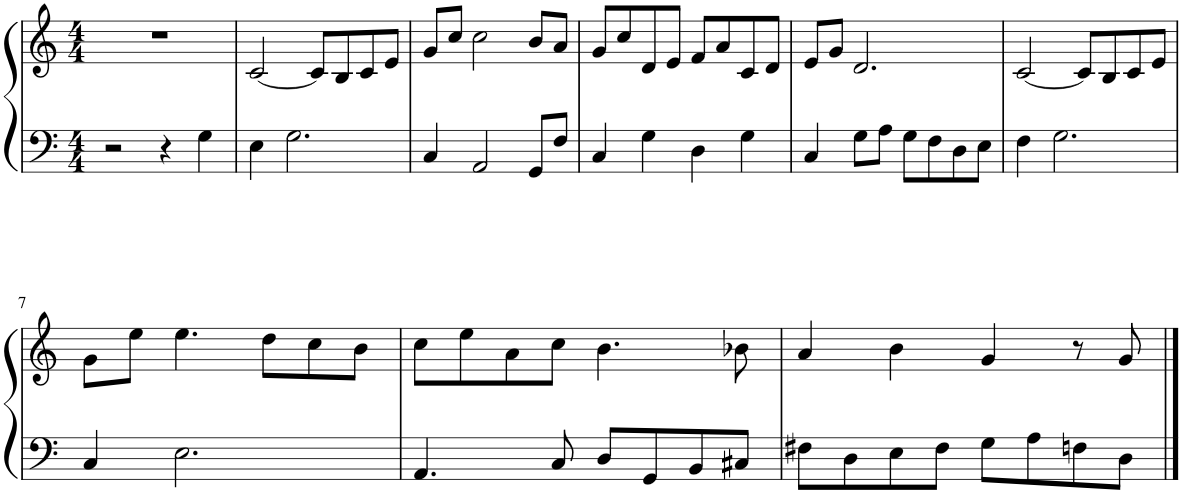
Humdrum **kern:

**kern	**kern
*part1	*part1
*staff2	*staff1
*I"Piano	*
*I'Pno.	*
*clefF4	*clefG2
*k[]	*k[]
*M4/4	*M4/4
=1	=1
2r	1r
4r	.
4G\	.
=2	=2
4E\	[2c/
2.G\	.
.	8c/L]
.	8B/
.	8c/
.	8e/J
=3	=3
4C/	8g/L
.	8cc/J
2AA/	2cc\
8GG/L	8b/L
8F/J	8a/J
=4	=4
4C/	8g/L
.	8cc/
4G\	8d/
.	8e/J
4D\	8f/L
.	8a/
4G\	8c/
.	8d/J
=5	=5
4C/	8e/L
.	8g/J
8G\L	2.d/
8A\J	.
8G\L	.
8F\	.
8D\	.
8E\J	.
=6	=6
4F\	[2c/
2.G\	.
.	8c/L]
.	8B/
.	8c/
.	8e/J
!!LO:LB:g=z
=7	=7
4C/	8g\L
.	8ee\J
2.E\	4.ee\
.	8dd\L
.	8cc\
.	8b\J
=8	=8
4.AA/	8cc\L
.	8ee\
.	8a\
8C/	8cc\J
8D/L	4.b\
8GG/	.
8BB/	.
8C#X/J	8b-X\
=9	=9
8F#X\L	4a/
8D\	.
8E\	4b\
8F#\J	.
8G\L	4g/
8A\	.
8Fn\	8r
8D\J	8g/
==	==
*-	*-
